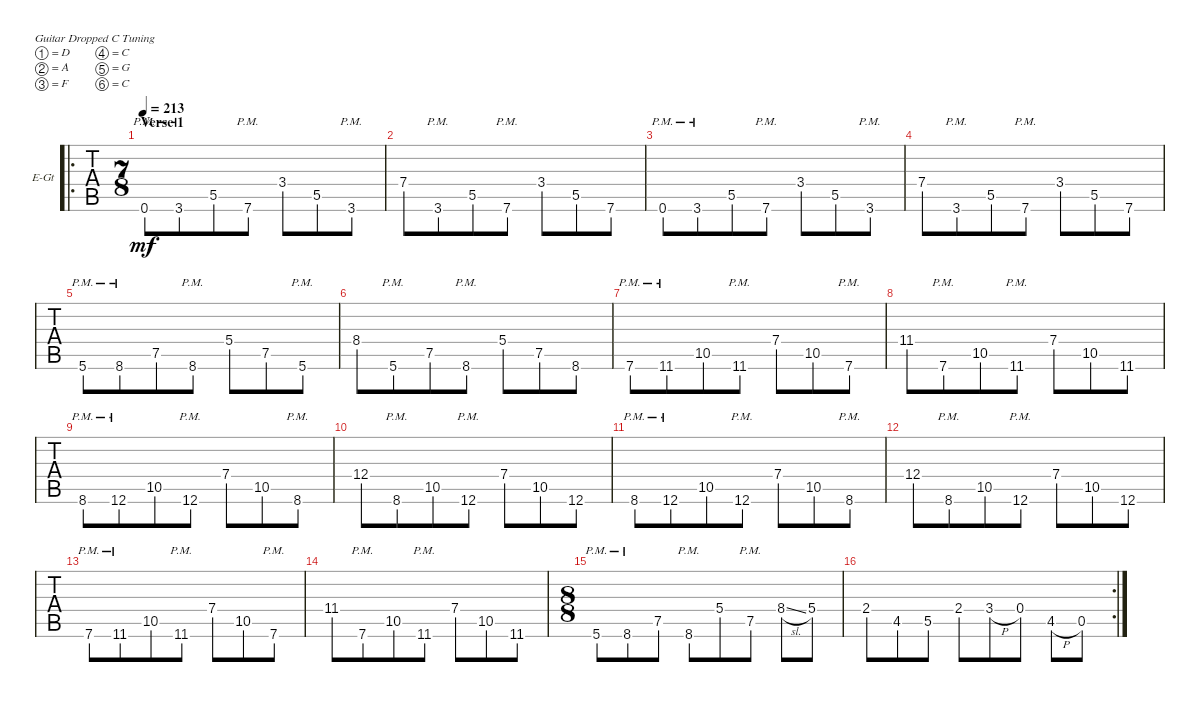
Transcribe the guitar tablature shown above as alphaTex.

\defaultSystemsLayout 4
\bracketExtendMode groupsimilarinstruments
\firstSystemTrackNameOrientation horizontal
\otherSystemsTrackNameOrientation horizontal
\track ("Electric Guitar Left" "E-Gt") {instrument distortionguitar}
\staff {tabs}
\tuning (D4 A3 F3 C3 G2 C2)
\ro
\ts (7 8)
\section ("" "Verse 1")
\tempo 213
\clef g2
\ks c
0.6{pm}.8{dy mf} 3.6{pm}.8 5.5.8 7.6{pm}.8 3.4.8 5.5.8 3.6{pm}.8 |
7.4.8 3.6{pm}.8 5.5.8 7.6{pm}.8 3.4.8 5.5.8 7.6.8 |
0.6{pm}.8 3.6{pm}.8 5.5.8 7.6{pm}.8 3.4.8 5.5.8 3.6{pm}.8 |
7.4.8 3.6{pm}.8 5.5.8 7.6{pm}.8 3.4.8 5.5.8 7.6.8 |
5.6{pm}.8 8.6{pm}.8 7.5.8 8.6{pm}.8 5.4.8 7.5.8 5.6{pm}.8 |
8.4.8 5.6{pm}.8 7.5.8 8.6{pm}.8 5.4.8 7.5.8 8.6.8 |
7.6{pm}.8 11.6{pm}.8 10.5.8 11.6{pm}.8 7.4.8 10.5.8 7.6{pm}.8 |
11.4.8 7.6{pm}.8 10.5.8 11.6{pm}.8 7.4.8 10.5.8 11.6.8 |
8.6{pm}.8 12.6{pm}.8 10.5.8 12.6{pm}.8 7.4.8 10.5.8 8.6{pm}.8 |
12.4.8 8.6{pm}.8 10.5.8 12.6{pm}.8 7.4.8 10.5.8 12.6.8 |
8.6{pm}.8 12.6{pm}.8 10.5.8 12.6{pm}.8 7.4.8 10.5.8 8.6{pm}.8 |
12.4.8 8.6{pm}.8 10.5.8 12.6{pm}.8 7.4.8 10.5.8 12.6.8 |
7.6{pm}.8 11.6{pm}.8 10.5.8 11.6{pm}.8 7.4.8 10.5.8 7.6{pm}.8 |
11.4.8 7.6{pm}.8 10.5.8 11.6{pm}.8 7.4.8 10.5.8 11.6.8 |
\ts (8 8)
5.6{pm}.8 8.6{pm}.8 7.5.8 8.6{pm}.8 5.4.8 7.5{pm}.8 8.4{sl}.8 5.4.8 |
\rc 2
2.4.8 4.5.8 5.5.8 2.4.8 3.4{h}.8 0.4.8 4.5{h}.8 0.5.8
